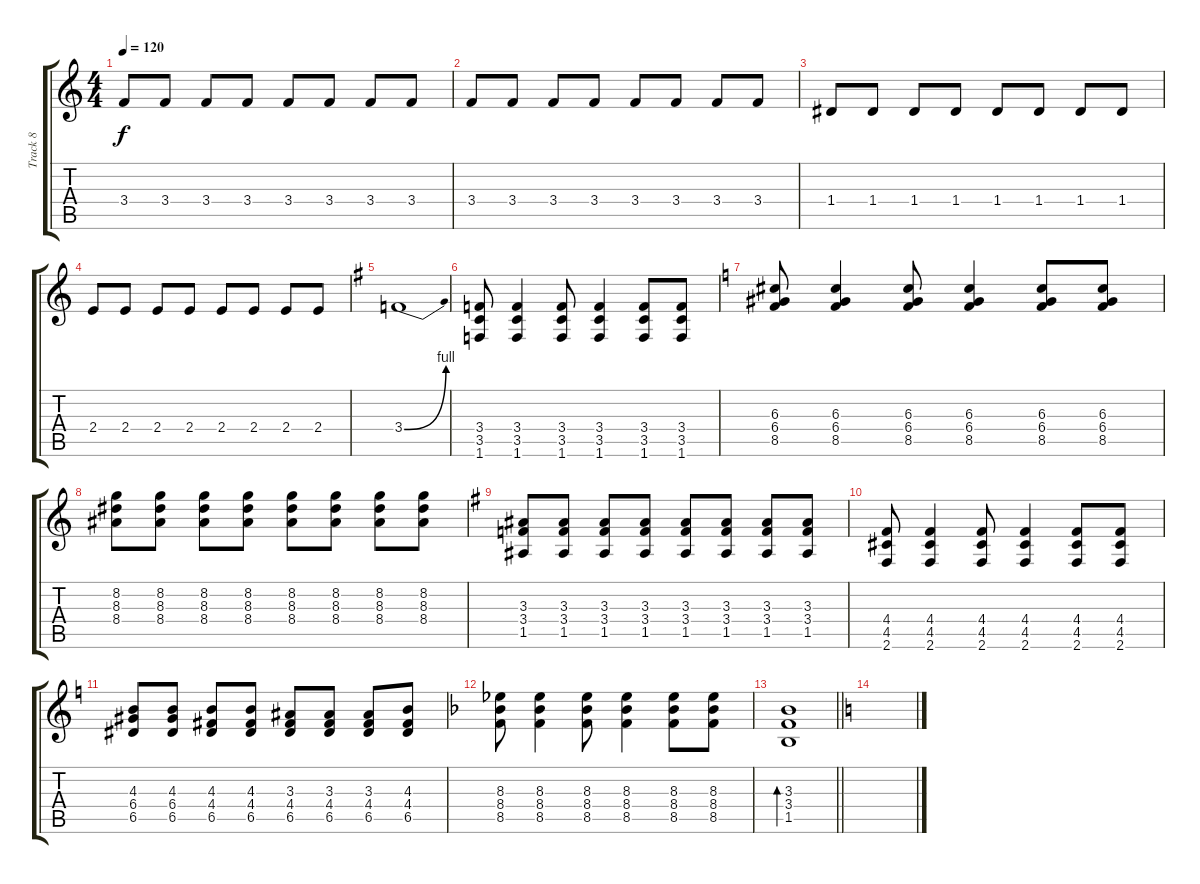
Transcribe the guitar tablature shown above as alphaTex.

\track ("Track 8" "Track 8") {instrument overdrivenguitar}
\staff {score tabs}
\tuning (E4 B3 G3 D3 A2 E2) {hide}
\ts (4 4)
\tempo 120
\clef g2
\ks c
3.4.8{dy f} 3.4.8 3.4.8 3.4.8 3.4.8 3.4.8 3.4.8 3.4.8 |
3.4.8 3.4.8 3.4.8 3.4.8 3.4.8 3.4.8 3.4.8 3.4.8 |
1.4.8 1.4.8 1.4.8 1.4.8 1.4.8 1.4.8 1.4.8 1.4.8 |
2.4.8 2.4.8 2.4.8 2.4.8 2.4.8 2.4.8 2.4.8 2.4.8 |
\ks g
3.4{be (bend 0 0 60 4)}.1 |
(3.4 3.5 1.6).8 (3.4 3.5 1.6).4 (3.4 3.5 1.6).8 (3.4 3.5 1.6).4 (3.4 3.5 1.6).8 (3.4 3.5 1.6).8 |
\ks c
(6.3 6.4 8.5).8 (6.3 6.4 8.5).4 (6.3 6.4 8.5).8 (6.3 6.4 8.5).4 (6.3 6.4 8.5).8 (6.3 6.4 8.5).8 |
(8.2 8.3 8.4).8 (8.2 8.3 8.4).8 (8.2 8.3 8.4).8 (8.2 8.3 8.4).8 (8.2 8.3 8.4).8 (8.2 8.3 8.4).8 (8.2 8.3 8.4).8 (8.2 8.3 8.4).8 |
\ks g
(3.3 3.4 1.5).8 (3.3 3.4 1.5).8 (3.3 3.4 1.5).8 (3.3 3.4 1.5).8 (3.3 3.4 1.5).8 (3.3 3.4 1.5).8 (3.3 3.4 1.5).8 (3.3 3.4 1.5).8 |
(4.4 4.5 2.6).8 (4.4 4.5 2.6).4 (4.4 4.5 2.6).8 (4.4 4.5 2.6).4 (4.4 4.5 2.6).8 (4.4 4.5 2.6).8 |
\ks c
(4.3 6.4 6.5).8 (4.3 6.4 6.5).8 (4.3 4.4 6.5).8 (4.3 4.4 6.5).8 (3.3 4.4 6.5).8 (3.3 4.4 6.5).8 (3.3 4.4 6.5).8 (4.3 4.4 6.5).8 |
\ks f
(8.3 8.4 8.5).8 (8.3 8.4 8.5).4 (8.3 8.4 8.5).8 (8.3 8.4 8.5).4 (8.3 8.4 8.5).8 (8.3 8.4 8.5).8 |
\barLineRight lightlight
(3.3 3.4 1.5).1{bd 60} |
\ks c
